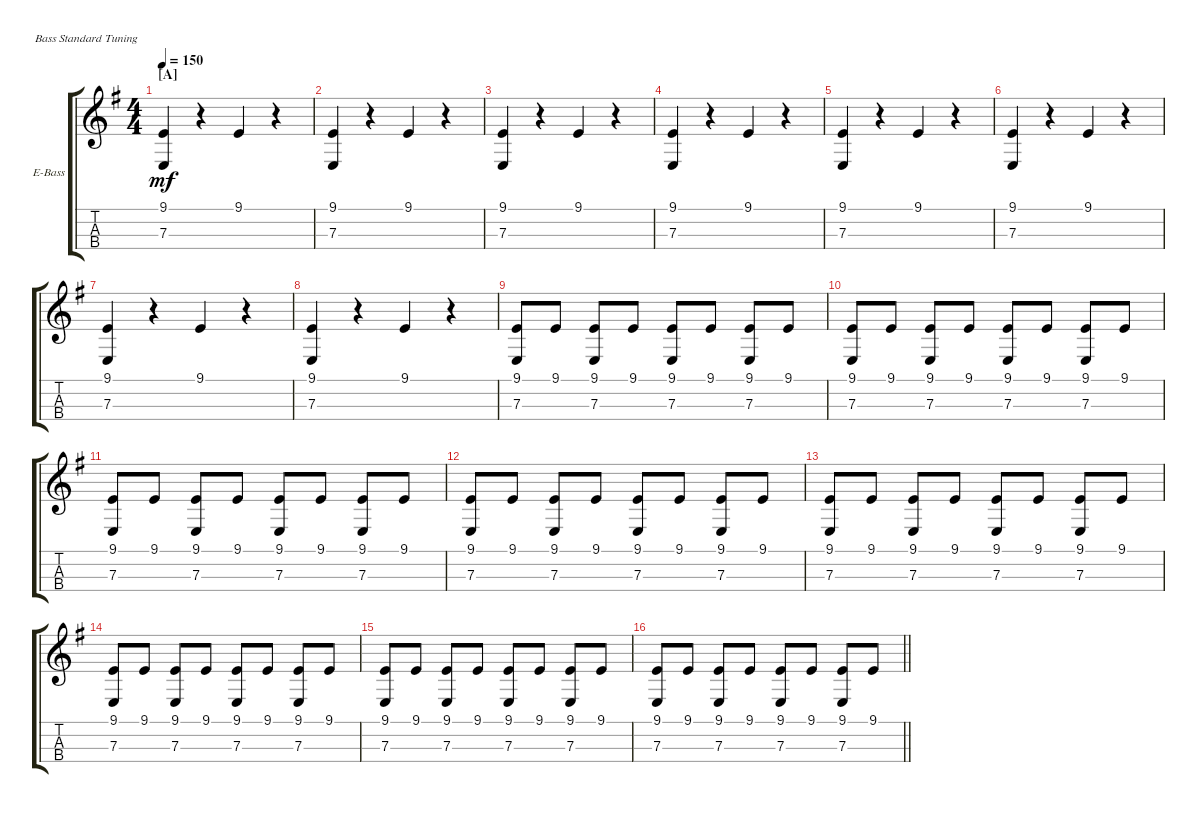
\defaultSystemsLayout 4
\bracketExtendMode groupsimilarinstruments
\firstSystemTrackNameOrientation horizontal
\otherSystemsTrackNameOrientation horizontal
\track ("Electric Bass" "E-Bass") {instrument electricbassfinger}
\staff {score tabs}
\tuning (G2 D2 A1 E1)
\ts (4 4)
\section ("A" "")
\tempo 150
\clef g2
\scale
0.333333
\ks g
(7.3 9.1).4{dy mf} r.4 9.1.4 r.4 |
\scale
0.333333 (7.3 9.1).4 r.4 9.1.4 r.4 |
\scale
0.333333 (7.3 9.1).4 r.4 9.1.4 r.4 |
(7.3 9.1).4 r.4 9.1.4 r.4 |
(7.3 9.1).4 r.4 9.1.4 r.4 |
(7.3 9.1).4 r.4 9.1.4 r.4 |
(7.3 9.1).4 r.4 9.1.4 r.4 |
(7.3 9.1).4 r.4 9.1.4 r.4 |
(7.3 9.1).8 9.1.8 (7.3 9.1).8 9.1.8 (7.3 9.1).8 9.1.8 (7.3 9.1).8 9.1.8 |
(7.3 9.1).8 9.1.8 (7.3 9.1).8 9.1.8 (7.3 9.1).8 9.1.8 (7.3 9.1).8 9.1.8 |
(7.3 9.1).8 9.1.8 (7.3 9.1).8 9.1.8 (7.3 9.1).8 9.1.8 (7.3 9.1).8 9.1.8 |
(7.3 9.1).8 9.1.8 (7.3 9.1).8 9.1.8 (7.3 9.1).8 9.1.8 (7.3 9.1).8 9.1.8 |
(7.3 9.1).8 9.1.8 (7.3 9.1).8 9.1.8 (7.3 9.1).8 9.1.8 (7.3 9.1).8 9.1.8 |
(7.3 9.1).8 9.1.8 (7.3 9.1).8 9.1.8 (7.3 9.1).8 9.1.8 (7.3 9.1).8 9.1.8 |
(7.3 9.1).8 9.1.8 (7.3 9.1).8 9.1.8 (7.3 9.1).8 9.1.8 (7.3 9.1).8 9.1.8 |
\barLineRight lightlight
(7.3 9.1).8 9.1.8 (7.3 9.1).8 9.1.8 (7.3 9.1).8 9.1.8 (7.3 9.1).8 9.1.8
